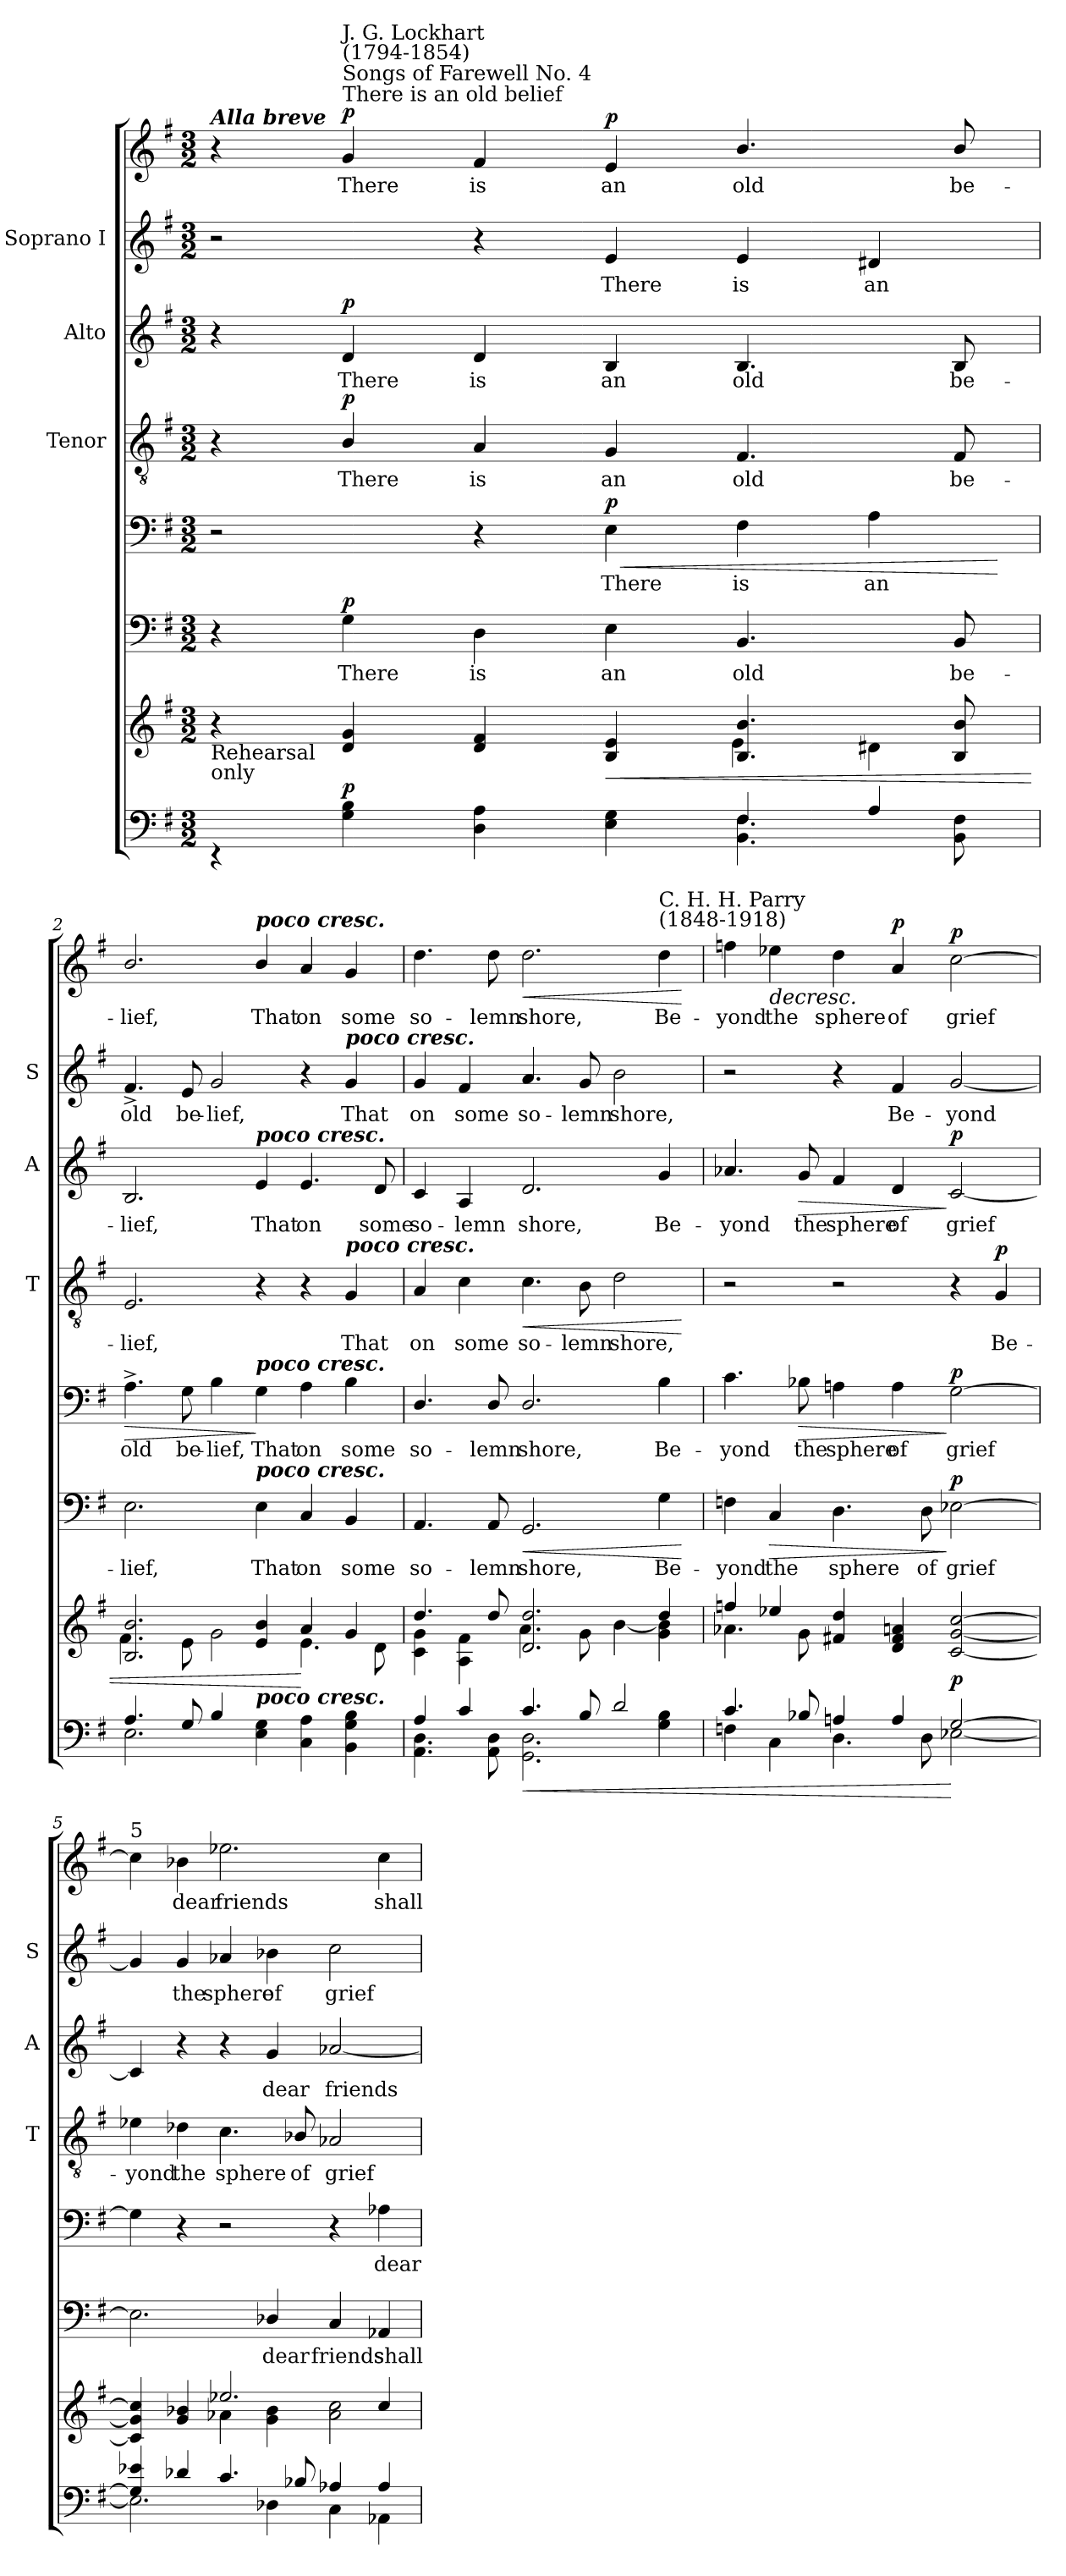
**kern	**dynam	**kern	**dynam	**kern	**text	**dynam	**kern	**text	**dynam	**kern	**text	**dynam	**kern	**text	**dynam	**kern	**text	**kern	**text	**dynam
*part7	*part7	*part6	*part6	*part5	*part5	*part5	*part4	*part4	*part4	*part3	*part3	*part3	*part2	*part2	*part2	*part1	*part1	*part1	*part1	*part1
*staff8	*staff8	*staff7	*staff7	*staff6	*staff6	*staff6	*staff5	*staff5	*staff5	*staff4	*staff4	*staff4	*staff3	*staff3	*staff3	*staff2	*staff2	*staff1	*staff1	*staff1/2
*	*	*	*	*	*	*	*	*	*	*I"Tenor	*	*	*I"Alto	*	*	*I"Soprano I	*	*	*	*
*	*	*	*	*	*	*	*	*	*	*I'T	*	*	*I'A	*	*	*I'S	*	*	*	*
*clefF4	*	*clefG2	*	*clefF4	*	*	*clefF4	*	*	*clefGv2	*	*	*clefG2	*	*	*clefG2	*	*clefG2	*	*
*k[f#]	*	*k[f#]	*	*k[f#]	*	*	*k[f#]	*	*	*k[f#]	*	*	*k[f#]	*	*	*k[f#]	*	*k[f#]	*	*
*G:	*	*G:	*	*G:	*	*	*G:	*	*	*G:	*	*	*G:	*	*	*G:	*	*G:	*	*
*M3/2	*	*M3/2	*	*M3/2	*	*	*M3/2	*	*	*M3/2	*	*	*M3/2	*	*	*M3/2	*	*M3/2	*	*
=1	=1	=1	=1	=1	=1	=1	=1	=1	=1	=1	=1	=1	=1	=1	=1	=1	=1	=1	=1	=1
*^	*	*^	*	*	*	*	*	*	*	*	*	*	*	*	*	*	*	*	*	*
!	!	!	!	!	!	!	!	!	!	!	!	!	!	!	!	!	!	!	!	!LO:TX:a:Bi:t=Alla breve	!	!
!	!	!	!LO:TX:b:t=Rehearsal\nonly	!	!	!	!	!	!	!	!	!	!	!	!	!	!	!	!	!	!	!
2ryy	4rEE	.	4r	2ryy	.	4r	.	.	2r	.	.	4r	.	.	4r	.	.	2r	.	4r	.	.
!	!	!	!	!	!	!	!	!	!	!	!	!	!	!	!	!	!	!	!	!LO:TX:a:t=There is an old belief	!	!
!	!	!	!	!	!	!	!	!	!	!	!	!	!	!	!	!	!	!	!	!LO:TX:a:t=Songs of Farewell No. 4	!	!
!	!	!	!	!	!	!	!	!	!	!	!	!	!	!	!	!	!	!	!	!LO:TX:a:t=J. G. Lockhart\n(1794-1854)	!	!
!	!	!LO:DY:a	!	!	!	!	!LO:LY:b	!LO:DY:b	!	!	!	!	!LO:LY:b	!LO:DY:b	!	!LO:LY:b	!LO:DY:b	!	!	!	!LO:LY:b	!LO:DY:b
.	4G\ 4B\	p	4d/ 4g/	.	.	4G\	There	p	.	.	.	4B/	There	p	4d/	There	p	.	.	4g/	There	p
!	!	!	!	!	!	!	!LO:LY:b	!	!	!	!	!	!LO:LY:b	!	!	!LO:LY:b	!	!	!	!	!LO:LY:b	!
2ryy	4D\ 4A\	.	4d/ 4f#/	2ryy	.	4D\	is	.	4r	.	.	4A/	is	.	4d/	is	.	4r	.	4f#/	is	.
!	!	!	!	!	!LO:HP:b	!	!LO:LY:b	!	!	!LO:LY:b	!LO:HP:b	!	!LO:LY:b	!	!	!LO:LY:b	!	!	!LO:LY:b	!	!LO:LY:b	!
!	!	!	!	!	!	!	!	!	!	!	!LO:DY:n=1:b	!	!	!	!	!	!	!	!	!	!	!LO:DY:b=2
.	4E\ 4G\	.	4B/ 4e/	.	<	4E\	an	.	4E\	There	< p	4G/	an	.	4B/	an	.	4e/	-There	4e/	an	p
!	!	!	!	!	!	!	!LO:LY:b	!	!	!LO:LY:b	!	!	!LO:LY:b	!	!	!LO:LY:b	!	!	!LO:LY:b	!	!LO:LY:b	!
4F#/	4.BB\ 4.F#\	.	4.B/ 4.b/	4e\	.	4.BB/	old	.	4F#\	is	.	4.F#/	old	.	4.B/	old	.	4e/	is	4.b/	old	.
!	!	!	!	!	!	!	!	!	!	!LO:LY:b	!	!	!	!	!	!	!	!	!LO:LY:b	!	!	!
4A/	.	.	.	4d#X\	.	.	.	.	4A\	an	.	.	.	.	.	.	.	4d#X/	an	.	.	.
!	!	!	!	!	!	!	!LO:LY:b	!	!	!	!	!	!LO:LY:b	!	!	!LO:LY:b	!	!	!	!	!LO:LY:b	!
.	8BB\ 8F#\	.	8B/ 8b/	.	.	8BB/	be-	.	.	.	.	8F#/	be-	.	8B/	be-	.	.	.	8b/	be-	.
*v	*v	*	*	*	*	*	*	*	*	*	*	*	*	*	*	*	*	*	*	*	*	*
*	*	*v	*v	*	*	*	*	*	*	*	*	*	*	*	*	*	*	*	*	*	*
.	.	.	.	.	.	.	.	.	[	.	.	.	.	.	.	.	.	.	.	.
=2	=2	=2	=2	=2	=2	=2	=2	=2	=2	=2	=2	=2	=2	=2	=2	=2	=2	=2	=2	=2
*^	*	*^	*	*	*	*	*	*	*	*	*	*	*	*	*	*	*	*	*	*
!	!	!	!	!	!	!	!LO:LY:b	!	!	!LO:LY:b	!LO:HP:b	!	!LO:LY:b	!	!	!LO:LY:b	!	!	!LO:LY:b	!	!LO:LY:b	!
4.A/	2.E\	.	2.B/ 2.b/	4.f#\	.	2.E\	-lief,	.	4.A^>\	old	>	2.E/	-lief,	.	2.B/	-lief,	.	4.f#^</	old	2.b/	lief,	.
!	!	!	!	!	!	!	!	!	!	!LO:LY:b	!	!	!	!	!	!	!	!	!LO:LY:b	!	!	!
8G/	.	.	.	8e\	.	.	.	.	8G\	be-	.	.	.	.	.	.	.	8e/	be-	.	.	.
!	!	!	!	!	!	!	!	!	!	!LO:LY:b	!	!	!	!	!	!	!	!	!LO:LY:b	!	!	!
4B/	.	.	.	2g\	.	.	.	.	4B\	-lief,	.	.	.	.	.	.	.	2g/	-lief,	.	.	.
!	!	!	!	!	!	!	!	!	!	!	!	!	!	!	!	!	!	!	!	!LO:TX:a:Bi:t=poco cresc.	!	!
!	!	!	!	!	!	!	!	!	!	!	!	!	!	!	!LO:TX:a:Bi:t=poco cresc.	!	!	!	!	!	!	!
!	!	!	!	!	!	!	!	!	!LO:TX:a:Bi:t=poco cresc.	!	!	!	!	!	!	!	!	!	!	!	!	!
!	!	!	!	!	!	!LO:TX:a:Bi:t=poco cresc.	!	!	!	!	!	!	!	!	!	!	!	!	!	!	!	!
!LO:TX:a:Bi:t=poco cresc.	!	!	!	!	!	!	!	!	!	!	!	!	!	!	!	!	!	!	!	!	!	!
!	!	!	!	!	!	!	!LO:LY:b	!	!	!LO:LY:b	!	!	!	!	!	!LO:LY:b	!	!	!	!	!LO:LY:b	!
4ryy	4E\ 4G\	.	4e/ 4b/	.	.	4E\	That	.	4G\	That	]	4r	.	.	4e/	That	.	.	.	4b/	That	.
!	!	!	!	!	!	!	!LO:LY:b	!	!	!LO:LY:b	!	!	!	!	!	!LO:LY:b	!	!	!	!	!LO:LY:b	!
2ryy	4C\ 4A\	.	4a/	4.e\	[	4C/	on	.	4A\	on	.	4r	.	.	4.e/	on	.	4r	.	4a/	on	.
!	!	!	!	!	!	!	!	!	!	!	!	!	!	!	!	!	!	!LO:TX:a:Bi:t=poco cresc.	!	!	!	!
!	!	!	!	!	!	!	!	!	!	!	!	!LO:TX:a:Bi:t=poco cresc.	!	!	!	!	!	!	!	!	!	!
!	!	!	!	!	!	!	!LO:LY:b	!	!	!LO:LY:b	!	!	!LO:LY:b	!	!	!	!	!	!LO:LY:b	!	!LO:LY:b	!
.	4BB\ 4G\ 4B\	.	4g/	.	.	4BB/	some	.	4B\	some	.	4G/	That	.	.	.	.	4g/	That	4g/	some	.
!	!	!	!	!	!	!	!	!	!	!	!	!	!	!	!	!LO:LY:b	!	!	!	!	!	!
.	.	.	.	8d\	.	.	.	.	.	.	.	.	.	.	8d/	some	.	.	.	.	.	.
=3	=3	=3	=3	=3	=3	=3	=3	=3	=3	=3	=3	=3	=3	=3	=3	=3	=3	=3	=3	=3	=3	=3
!	!	!	!	!	!	!	!LO:LY:b	!	!	!LO:LY:b	!	!	!LO:LY:b	!	!	!LO:LY:b	!	!	!LO:LY:b	!	!LO:LY:b	!
4A/	4.AA\ 4.D\	.	4.dd/	4c\ 4g\	.	4.AA/	so-	.	4.D/	so-	.	4A/	on	.	4c/	so-	.	4g/	-on	4.dd\	so-	.
!	!	!	!	!	!	!	!	!	!	!	!	!	!LO:LY:b	!	!	!LO:LY:b	!	!	!LO:LY:b	!	!	!
4c/	.	.	.	4A\ 4f#\	.	.	.	.	.	.	.	4c\	some	.	4A/	-lemn	.	4f#/	some	.	.	.
!	!	!	!	!	!	!	!LO:LY:b	!	!	!LO:LY:b	!	!	!	!	!	!	!	!	!	!	!LO:LY:b	!
.	8AA\ 8D\	.	8dd/	.	.	8AA/	-lemn	.	8D/	-lemn	.	.	.	.	.	.	.	.	.	8dd\	-lemn	.
!	!	!LO:HP:b	!	!	!	!	!LO:LY:b	!LO:HP:b	!	!LO:LY:b	!	!	!LO:LY:b	!LO:HP:b	!	!LO:LY:b	!	!	!LO:LY:b	!	!LO:LY:b	!LO:HP:b
4.c/	2.GG\ 2.D\	<	2.d/ 2.dd/	4.a\	.	2.GG/	shore,	<	2.D/	shore,	.	4.c\	so-	<	2.d/	shore,	.	4.a/	so-	2.dd\	shore,	<
!	!	!	!	!	!	!	!	!	!	!	!	!	!LO:LY:b	!	!	!	!	!	!LO:LY:b	!	!	!
8B/	.	.	.	8g\	.	.	.	.	.	.	.	8B\	-lemn	.	.	.	.	8g/	-lemn	.	.	.
!	!	!	!	!	!	!	!	!	!	!	!	!	!LO:LY:b	!	!	!	!	!	!LO:LY:b	!	!	!
2d/	.	.	.	[<4b\	.	.	.	.	.	.	.	2d\	shore,	.	.	.	.	2b\	shore,	.	.	.
!	!	!	!	!	!	!	!	!	!	!	!	!	!	!	!	!	!	!	!	!LO:TX:a:t=C. H. H. Parry\n(1848-1918)	!	!
!	!	!	!	!	!	!	!LO:LY:b	!	!	!LO:LY:b	!	!	!	!	!	!LO:LY:b	!	!	!	!	!LO:LY:b	!
.	4G\ 4B\	.	4dd/	4g\ 4b\]	.	4G\	Be-	.	4B\	Be-	.	.	.	.	4g/	Be-	.	.	.	4dd\	Be-	.
*v	*v	*	*	*	*	*	*	*	*	*	*	*	*	*	*	*	*	*	*	*	*	*
*	*	*v	*v	*	*	*	*	*	*	*	*	*	*	*	*	*	*	*	*	*	*
.	.	.	.	.	.	[	.	.	.	.	.	[	.	.	.	.	.	.	.	[
!!LO:LB:g=z
=4	=4	=4	=4	=4	=4	=4	=4	=4	=4	=4	=4	=4	=4	=4	=4	=4	=4	=4	=4	=4
*^	*	*^	*	*	*	*	*	*	*	*	*	*	*	*	*	*	*	*	*	*
!	!	!	!	!	!	!	!LO:LY:b	!	!	!LO:LY:b	!	!	!	!	!	!LO:LY:b	!	!	!	!	!LO:LY:b	!
4.c/	4Fn\	.	4ffn/	4.a-X\	.	4Fn\	-yond	.	4.c\	-yond	.	2r	.	.	4.a-X/	-yond	.	2r	.	4ffn\	yond	.
!	!	!	!	!	!	!	!LO:LY:b	!LO:HP:b	!	!	!	!	!	!	!	!	!	!	!	!	!LO:LY:b	!LO:HP:b
.	4C\	.	4ee-X/	.	.	4C/	the	>	.	.	.	.	.	.	.	.	.	.	.	4ee-X\	the	>
!	!	!	!	!	!	!	!	!	!	!LO:LY:b	!LO:HP:b	!	!	!	!	!LO:LY:b	!LO:HP:b	!	!	!	!	!
8B-X/	.	.	.	8g\	.	.	.	.	8B-X\	the	>	.	.	.	8g/	the	>	.	.	.	.	.
!	!	!	!	!	!	!	!LO:LY:b	!	!	!LO:LY:b	!	!	!	!	!	!LO:LY:b	!	!	!	!	!LO:LY:b	!
4Ani/	4.D\	.	4f#X/ 4dd/	2ryy	.	4.D\	sphere	.	4Ani\	sphere	.	2r	.	.	4f#i/	sphere	.	4r	.	4dd\	sphere	.
!	!	!	!	!	!	!	!	!	!	!LO:LY:b	!	!	!	!	!	!LO:LY:b	!	!	!LO:LY:b	!	!LO:LY:b	!LO:DY:b=2
4A/	.	.	4d/ 4f#/ 4an/	.	.	.	.	.	4A\	of	.	.	.	.	4d/	of	.	4f#i/	Be-	4a/	of	p
!	!	!	!	!	!	!	!LO:LY:b	!	!	!	!	!	!	!	!	!	!	!	!	!	!	!
.	8D\	.	.	.	.	8D\	of	.	.	.	.	.	.	.	.	.	.	.	.	.	.	.
!	!	!	!	!	!LO:DY:b	!	!LO:LY:b	!LO:DY:n=1:b	!	!LO:LY:b	!LO:DY:n=1:b	!	!	!	!	!LO:LY:b	!LO:DY:n=1:b	!	!LO:LY:b	!	!LO:LY:b	!LO:DY:n=1:b
[>2G/	[<2E-X\	[	[>2c/ [>2g/ [>2cc/	2ryy	p	[2E-X\	grief	] p	[2G\	grief	] p	4r	.	.	[2c/	grief	] p	[2g/	-yond	[2cc\	grief	] p
!	!	!	!	!	!	!	!	!	!	!	!	!	!LO:LY:b	!LO:DY:b	!	!	!	!	!	!	!	!
.	.	.	.	.	.	.	.	.	.	.	.	4G/	Be-	p	.	.	.	.	.	.	.	.
=5	=5	=5	=5	=5	=5	=5	=5	=5	=5	=5	=5	=5	=5	=5	=5	=5	=5	=5	=5	=5	=5	=5
!	!	!	!	!	!	!	!	!	!	!	!	!	!	!	!	!	!	!	!	!LO:TX:a:t=5	!	!
!	!	!	!	!	!	!	!	!	!	!	!	!	!LO:LY:b	!	!	!	!	!	!	!	!	!
4G/] 4e-/	2.E-\]	.	4c/] 4g/] 4cc/]	2ryy	.	2.E-\]	.	.	4G\]	.	.	4e-X\	-yond	.	4c/]	.	.	4g/]	.	4cc\]	.	.
!	!	!	!	!	!	!	!	!	!	!	!	!	!LO:LY:b	!	!	!	!	!	!LO:LY:b	!	!LO:LY:b	!
4d-X/	.	.	4g/ 4b-X/	.	.	.	.	.	4r	.	.	4d-X\	the	.	4r	.	.	4g/	the	4b-X\	dear	.
!	!	!	!	!	!	!	!	!	!	!	!	!	!LO:LY:b	!	!	!	!	!	!LO:LY:b	!	!LO:LY:b	!
4.c/	.	.	2.ee-X/	4a-X\	.	.	.	.	2r	.	.	4.c\	sphere	.	4r	.	.	4a-X/	sphere	2.ee-X\	friends	.
!	!	!	!	!	!	!	!LO:LY:b	!	!	!	!	!	!	!	!	!LO:LY:b	!	!	!LO:LY:b	!	!	!
.	4D-X\	.	.	4g\ 4b-\	.	4D-X/	dear	.	.	.	.	.	.	.	4g/	dear	.	4b-X\	of	.	.	.
!	!	!	!	!	!	!	!	!	!	!	!	!	!LO:LY:b	!	!	!	!	!	!	!	!	!
8B-X/	.	.	.	.	.	.	.	.	.	.	.	8B-X/	of	.	.	.	.	.	.	.	.	.
!	!	!	!	!	!	!	!LO:LY:b	!	!	!	!	!	!LO:LY:b	!	!	!LO:LY:b	!	!	!LO:LY:b	!	!	!
4A-X/	4C\	.	.	2a-\ 2cc\	.	4C/	friends	.	4r	.	.	2A-X/	grief	.	[2a-X/	friends	.	2cc\	grief	.	.	.
!	!	!	!	!	!	!	!LO:LY:b	!	!	!LO:LY:b	!	!	!	!	!	!	!	!	!	!	!LO:LY:b	!
4A-/	4AA-X\	.	4cc/	.	.	4AA-X/	shall	.	4A-X\	dear	.	.	.	.	.	.	.	.	.	4cc\	shall	.
*v	*v	*	*	*	*	*	*	*	*	*	*	*	*	*	*	*	*	*	*	*	*	*
*	*	*v	*v	*	*	*	*	*	*	*	*	*	*	*	*	*	*	*	*	*	*
=	=	=	=	=	=	=	=	=	=	=	=	=	=	=	=	=	=	=	=	=
*-	*-	*-	*-	*-	*-	*-	*-	*-	*-	*-	*-	*-	*-	*-	*-	*-	*-	*-	*-	*-
